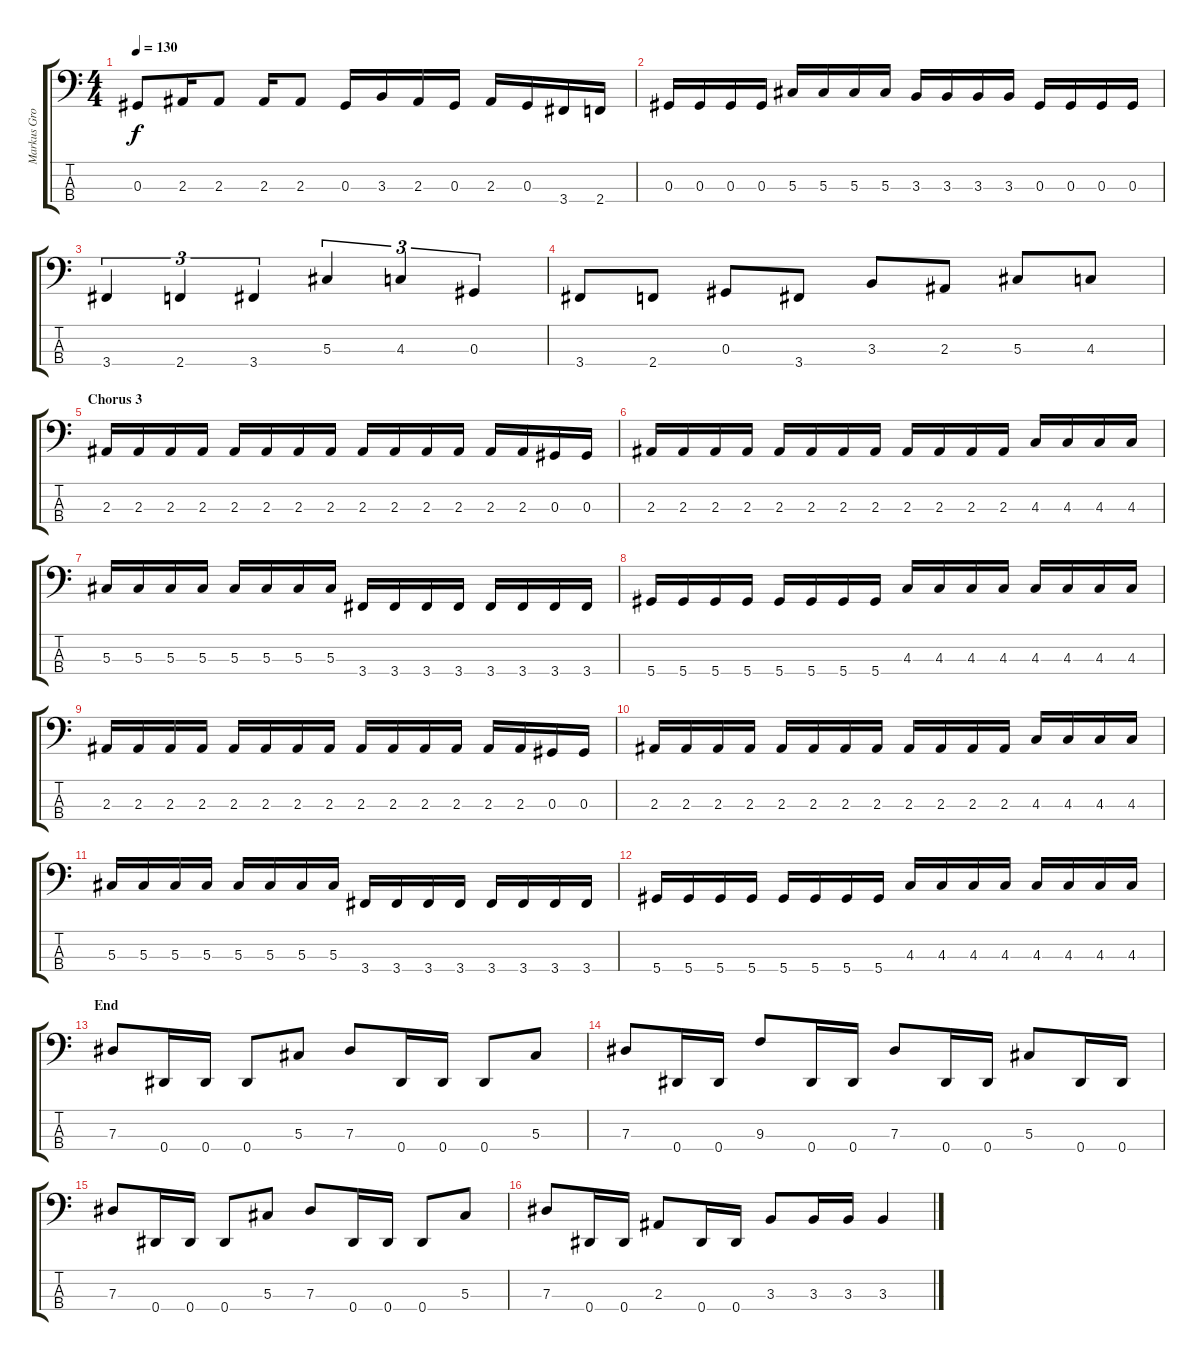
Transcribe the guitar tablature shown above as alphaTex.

\track ("Markus Grosskopf" "Markus Gro") {instrument electricbassfinger}
\staff {score tabs}
\tuning (Gb2 Db2 Ab1 Eb1) {hide}
\ts (4 4)
\tempo 130
\clef f4
\ks c
0.3.8{dy f} 2.3.16 2.3.8 2.3.16 2.3.8 0.3.16 3.3.16 2.3.16 0.3.16 2.3.16 0.3.16 3.4.16 2.4.16 |
0.3.16 0.3.16 0.3.16 0.3.16 5.3.16 5.3.16 5.3.16 5.3.16 3.3.16 3.3.16 3.3.16 3.3.16 0.3.16 0.3.16 0.3.16 0.3.16 |
3.4.4{tu (3 2)} 2.4.4{tu (3 2)} 3.4.4{tu (3 2)} 5.3.4{tu (3 2)} 4.3.4{tu (3 2)} 0.3.4{tu (3 2)} |
3.4.8 2.4.8 0.3.8 3.4.8 3.3.8 2.3.8 5.3.8 4.3.8 |
\section ("" "Chorus 3")
2.3.16 2.3.16 2.3.16 2.3.16 2.3.16 2.3.16 2.3.16 2.3.16 2.3.16 2.3.16 2.3.16 2.3.16 2.3.16 2.3.16 0.3.16 0.3.16 |
2.3.16 2.3.16 2.3.16 2.3.16 2.3.16 2.3.16 2.3.16 2.3.16 2.3.16 2.3.16 2.3.16 2.3.16 4.3.16 4.3.16 4.3.16 4.3.16 |
5.3.16 5.3.16 5.3.16 5.3.16 5.3.16 5.3.16 5.3.16 5.3.16 3.4.16 3.4.16 3.4.16 3.4.16 3.4.16 3.4.16 3.4.16 3.4.16 |
5.4.16 5.4.16 5.4.16 5.4.16 5.4.16 5.4.16 5.4.16 5.4.16 4.3.16 4.3.16 4.3.16 4.3.16 4.3.16 4.3.16 4.3.16 4.3.16 |
2.3.16 2.3.16 2.3.16 2.3.16 2.3.16 2.3.16 2.3.16 2.3.16 2.3.16 2.3.16 2.3.16 2.3.16 2.3.16 2.3.16 0.3.16 0.3.16 |
2.3.16 2.3.16 2.3.16 2.3.16 2.3.16 2.3.16 2.3.16 2.3.16 2.3.16 2.3.16 2.3.16 2.3.16 4.3.16 4.3.16 4.3.16 4.3.16 |
5.3.16 5.3.16 5.3.16 5.3.16 5.3.16 5.3.16 5.3.16 5.3.16 3.4.16 3.4.16 3.4.16 3.4.16 3.4.16 3.4.16 3.4.16 3.4.16 |
5.4.16 5.4.16 5.4.16 5.4.16 5.4.16 5.4.16 5.4.16 5.4.16 4.3.16 4.3.16 4.3.16 4.3.16 4.3.16 4.3.16 4.3.16 4.3.16 |
\section ("" "End")
7.3.8 0.4.16 0.4.16 0.4.8 5.3.8 7.3.8 0.4.16 0.4.16 0.4.8 5.3.8 |
7.3.8 0.4.16 0.4.16 9.3.8 0.4.16 0.4.16 7.3.8 0.4.16 0.4.16 5.3.8 0.4.16 0.4.16 |
7.3.8 0.4.16 0.4.16 0.4.8 5.3.8 7.3.8 0.4.16 0.4.16 0.4.8 5.3.8 |
7.3.8 0.4.16 0.4.16 2.3.8 0.4.16 0.4.16 3.3.8 3.3.16 3.3.16 3.3.4
